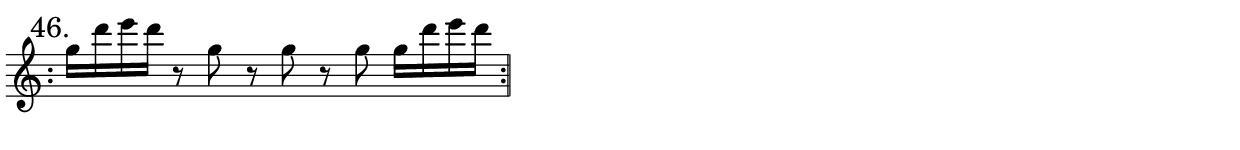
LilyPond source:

\version "2.19.80"


phrase = \relative c''' {

  \mark "46." 
  \cadenzaOn
  g16[ d' e d] r8 g, r g r g g16[ d' e d]
}

\score {
  \defineBarLine ":" #'("" ":" "")
  \new Staff = "phrase" {
    \bar ":"
    \phrase
    \set Score.repeatCommands = #'(end-repeat)
  }
  \layout {
    \context { \Staff
      \remove Time_signature_engraver
      \override BarLine.hair-thickness = #-1
      \override BarLine.thick-thickness = #-1
    }
  }
}
\header { tagline = "" }
\paper {
  top-margin = 1
  bottom-margin = 1
  left-margin = 1
  right-margin = 1
  indent = 0
}

